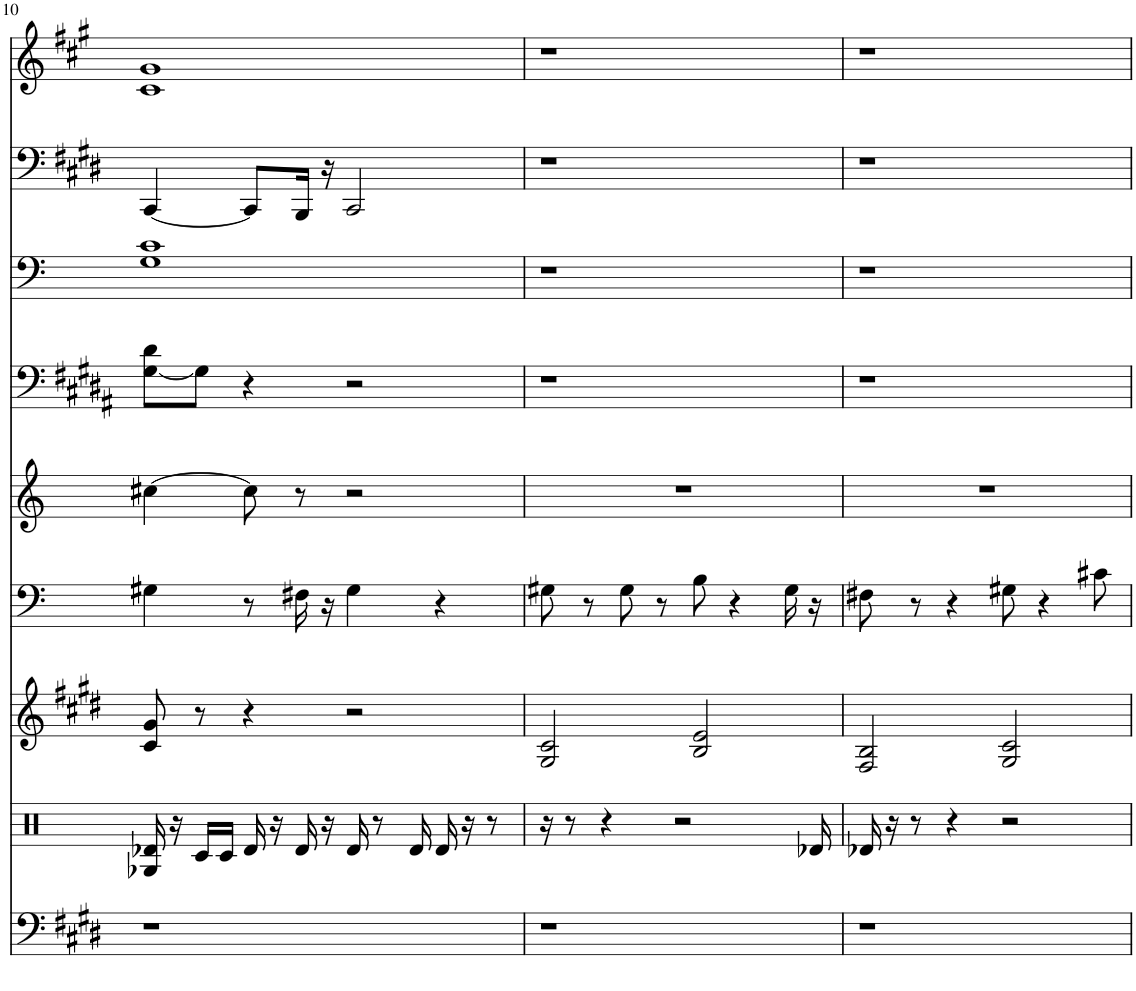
**kern	**kern	**kern	**kern	**kern	**kern	**kern	**kern	**kern
*part9	*part8	*part7	*part6	*part5	*part4	*part3	*part2	*part1
*staff9	*staff8	*staff7	*staff6	*staff5	*staff4	*staff3	*staff2	*staff1
*I"Track 9	*I"Track 8	*I"Track 7	*I"Track 7	*I"Track 6	*I"Track 5	*I"Track 3	*I"Track 2	*I"Track 1
!!LO:PB:g=z
*clefF4	*clefX	*clefG2	*clefF4	*clefG2	*clefF4	*clefF4	*clefF4	*clefG2
*	*	*	*	*Trd-7c-12	*Trd4c7	*	*	*
*k[f#c#g#d#]	*k[]	*k[f#c#g#d#]	*k[]	*k[]	*k[f#c#g#d#a#]	*k[]	*k[f#c#g#d#]	*k[f#c#g#]
*M4/4	*M4/4	*M4/4	*M4/4	*M4/4	*M4/4	*M4/4	*M4/4	*M4/4
=10	=10	=10	=10	=10	=10	=10	=10	=10
1r	16G-X/ 16d-X/	8c#/ 8g#/	4G#X\	[4cc#X\	[8G#\ 8d#\L	1G 1c	[4CC#/	1c# 1g#
.	16r	.	.	.	.	.	.	.
.	16c/LL	8r	.	.	8G#\J]	.	.	.
.	16c/JJ	.	.	.	.	.	.	.
.	16d/	4r	8r	8cc#\]	4r	.	8CC#/L]	.
.	16r	.	.	.	.	.	.	.
.	16d/	.	16F#X\	8r	.	.	16BBB/Jk	.
.	16r	.	16r	.	.	.	16r	.
.	16d/	2r	4G#\	2r	2r	.	2CC#/	.
.	8r	.	.	.	.	.	.	.
.	16d/	.	.	.	.	.	.	.
.	16d/	.	4r	.	.	.	.	.
.	16r	.	.	.	.	.	.	.
.	8r	.	.	.	.	.	.	.
=11	=11	=11	=11	=11	=11	=11	=11	=11
1r	16r	2G#/ 2c#/	8G#X\	1r	1r	1r	1r	1r
.	8r	.	.	.	.	.	.	.
.	.	.	8r	.	.	.	.	.
.	4r	.	.	.	.	.	.	.
.	.	.	8G#\	.	.	.	.	.
.	.	.	8r	.	.	.	.	.
.	2r	.	.	.	.	.	.	.
.	.	2B/ 2e/	8B\	.	.	.	.	.
.	.	.	4r	.	.	.	.	.
.	.	.	16G#\	.	.	.	.	.
.	16d-X/	.	16r	.	.	.	.	.
=12	=12	=12	=12	=12	=12	=12	=12	=12
1r	16d-X/	2F#/ 2B/	8F#X\	1r	1r	1r	1r	1r
.	16r	.	.	.	.	.	.	.
.	8r	.	8r	.	.	.	.	.
.	4r	.	4r	.	.	.	.	.
.	2r	2G#/ 2c#/	8G#X\	.	.	.	.	.
.	.	.	4r	.	.	.	.	.
.	.	.	8c#X\	.	.	.	.	.
=	=	=	=	=	=	=	=	=
*-	*-	*-	*-	*-	*-	*-	*-	*-
